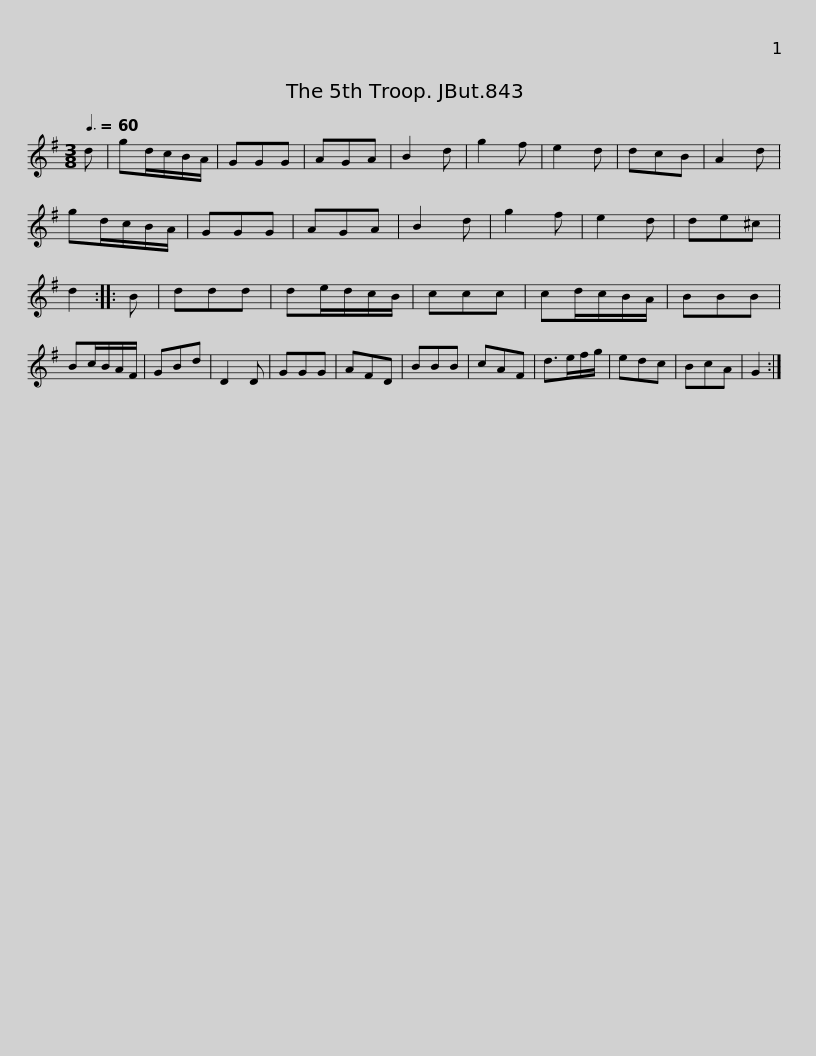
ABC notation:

X:1
L:1/8
Q:3/8=60
M:3/8
I:linebreak $
K:G
V:1 treble
V:1
 d | gd/c/B/A/ | GGG | AGA | B2 d | %5
 g2 f | e2 d | dcB | A2 d | gd/c/B/A/ | %10
 GGG | AGA | B2 d | g2 f | e2 d |$ %15
 de^c | d2 :: B | ddd | de/d/c/B/ | %20
 ccc | cd/c/B/A/ | BBB | Bc/B/A/F/ | GBd | %25
 D2 D | GGG | AFD |$ BBB | cAF | %30
 d>ef/g/ | edc | BcA | G2 :| %34
